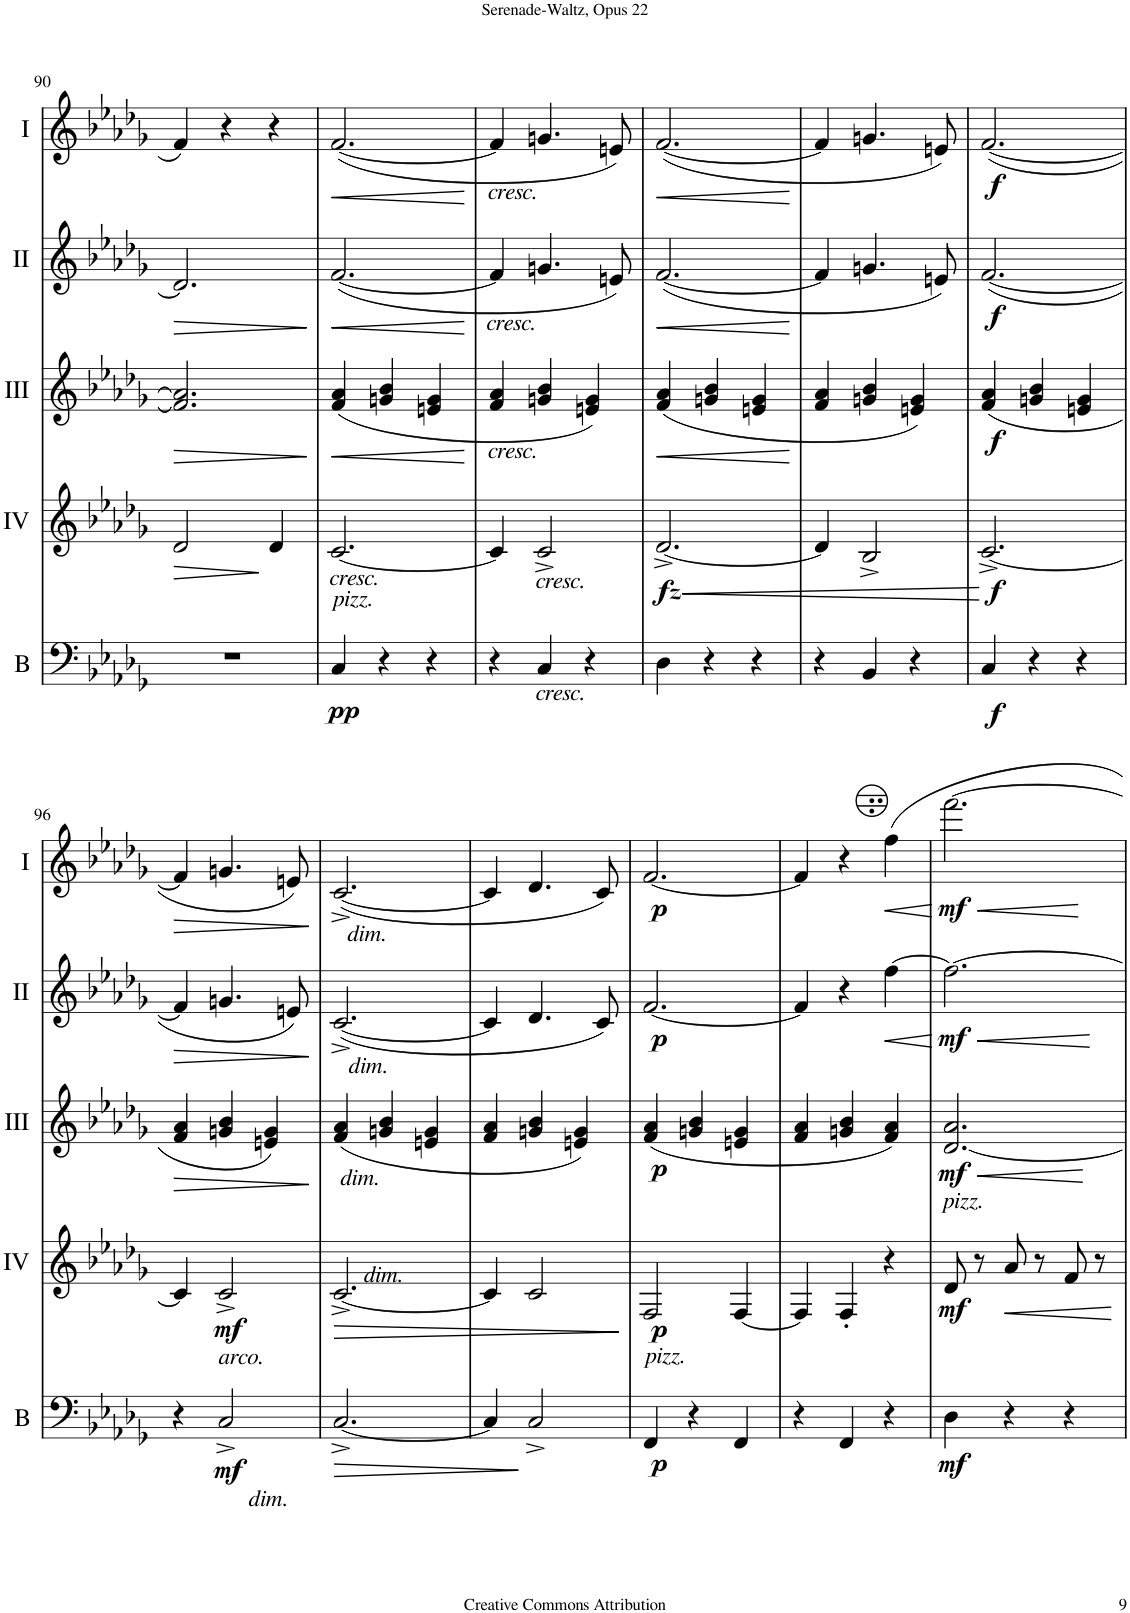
**kern	**dynam	**kern	**dynam	**kern	**dynam	**kern	**dynam	**kern	**dynam
*part5	*part5	*part4	*part4	*part3	*part3	*part2	*part2	*part1	*part1
*staff5	*staff5	*staff4	*staff4	*staff3	*staff3	*staff2	*staff2	*staff1	*staff1
*I"Bass	*	*I"Acc. 4	*	*I"Acc. 3	*	*I"Acc. 2	*	*I"Acc. 1	*
*I'B	*	*	*	*	*	*	*	*	*
!!LO:PB:g=z
*clefF4	*	*clefG2	*	*clefG2	*	*clefG2	*	*clefG2	*
*Trd7c12	*	*Trd7c12	*	*Trd7c12	*	*	*	*	*
*k[b-e-a-d-g-]	*	*k[b-e-a-d-g-]	*	*k[b-e-a-d-g-]	*	*k[b-e-a-d-g-]	*	*k[b-e-a-d-g-]	*
*M3/4	*	*M3/4	*	*M3/4	*	*M3/4	*	*M3/4	*
=90	=90	=90	=90	=90	=90	=90	=90	=90	=90
!	!	!	!LO:HP:b	!	!LO:HP:b	!	!LO:HP:b	!	!
2.r	.	2d-/	>	2.f/] 2.a-/]	>	2.d-/]	>	4f/	.
.	.	.	.	.	.	.	.	4r	.
.	.	4d-/	]	.	.	.	.	4r	.
.	.	.	.	.	]	.	]	.	.
=91	=91	=91	=91	=91	=91	=91	=91	=91	=91
!	!	!LO:TX:b:i:t=cresc.	!	!	!	!	!	!	!
!LO:TX:a:i:t=pizz.	!	!	!	!	!	!	!	!	!
!	!LO:DY:b	!	!	!	!LO:HP:b	!	!LO:HP:b	!	!LO:HP:b
4C/	pp	[2.c/	.	(4f/ 4a-/	<	([2.f/	<	([2.f/	<
4r	.	.	.	4gn/ 4b-/	.	.	.	.	.
4r	.	.	.	4en/ 4g/	.	.	.	.	.
.	.	.	.	.	[	.	[	.	[
=92	=92	=92	=92	=92	=92	=92	=92	=92	=92
!	!	!	!	!	!	!	!	!LO:TX:b:i:t=cresc.	!
!	!	!	!	!	!	!LO:TX:b:i:t=cresc.	!	!	!
!	!	!	!	!LO:TX:b:i:t=cresc.	!	!	!	!	!
4r	.	4c/]	.	4f/ 4a-/	.	4f/]	.	4f/]	.
!	!	!LO:TX:b:i:t=cresc.	!	!	!	!	!	!	!
!LO:TX:b:i:t=cresc.	!	!	!	!	!	!	!	!	!
4C/	.	2c^/	.	4gn/ 4b-/	.	4.gn/	.	4.gn/	.
4r	.	.	.	4en/ 4g/)	.	.	.	.	.
.	.	.	.	.	.	8en/)	.	8en/)	.
=93	=93	=93	=93	=93	=93	=93	=93	=93	=93
!	!	!	!LO:HP:b	!	!LO:HP:b	!	!LO:HP:b	!	!LO:HP:b
!	!	!	!LO:DY:n=1:b	!	!	!	!	!	!
4D-\	.	[2.d-^/	< fz	(4f/ 4a-/	<	([2.f/	<	([2.f/	<
4r	.	.	.	4gn/ 4b-/	.	.	.	.	.
4r	.	.	.	4en/ 4g/	.	.	.	.	.
.	.	.	.	.	[	.	[	.	[
=94	=94	=94	=94	=94	=94	=94	=94	=94	=94
4r	.	4d-/]	.	4f/ 4a-/	.	4f/]	.	4f/]	.
4BB-/	.	2B-^/	.	4gn/ 4b-/	.	4.gn/	.	4.gn/	.
4r	.	.	.	4en/ 4g/)	.	.	.	.	.
.	.	.	.	.	.	8en/)	.	8en/)	.
.	.	.	[	.	.	.	.	.	.
=95	=95	=95	=95	=95	=95	=95	=95	=95	=95
!	!LO:DY:b	!	!LO:DY:b	!	!LO:DY:b	!	!LO:DY:b	!	!LO:DY:b
4C/	f	[2.c^/	f	(4f/ 4a-/	f	([2.f/	f	([2.f/	f
4r	.	.	.	4gn/ 4b-/	.	.	.	.	.
4r	.	.	.	4en/ 4g/	.	.	.	.	.
!!LO:LB:g=z
=96	=96	=96	=96	=96	=96	=96	=96	=96	=96
!	!	!	!	!	!LO:HP:b	!	!LO:HP:b	!	!LO:HP:b
4r	.	4c/]	.	4f/ 4a-/	>	4f/]	>	4f/]	>
!LO:TX:b:i:t=dim.	!	!	!	!	!	!	!	!	!
!LO:TX:a:i:t=arco.	!	!	!	!	!	!	!	!	!
!	!LO:DY:b	!	!LO:DY:b	!	!	!	!	!	!
2C^/	mf	2c^/	mf	4gn/ 4b-/	.	4.gn/	.	4.gn/	.
.	.	.	.	4en/ 4g/)	.	.	.	.	.
.	.	.	.	.	.	8en/)	.	8en/)	.
.	.	.	.	.	]	.	]	.	]
=97	=97	=97	=97	=97	=97	=97	=97	=97	=97
!	!	!	!	!	!	!	!	!LO:TX:b:i:t=dim.	!
!	!	!	!	!	!	!LO:TX:b:i:t=dim.	!	!	!
!	!	!	!	!LO:TX:b:i:t=dim.	!	!	!	!	!
!	!	!LO:TX:a:i:t=dim.	!	!	!	!	!	!	!
!	!LO:HP:b	!	!LO:HP:b	!	!	!	!	!	!
[2.C^/	>	[2.c^/	>	(4f/ 4a-/	.	([2.c^/	.	([2.c^/	.
.	.	.	.	4gn/ 4b-/	.	.	.	.	.
.	.	.	.	4en/ 4g/	.	.	.	.	.
=98	=98	=98	=98	=98	=98	=98	=98	=98	=98
4C/]	.	4c/]	.	4f/ 4a-/	.	4c/]	.	4c/]	.
2C^/	]	2c/	.	4gn/ 4b-/	.	4.d-/	.	4.d-/	.
.	.	.	.	4en/ 4g/)	.	.	.	.	.
.	.	.	.	.	.	8c/)	.	8c/)	.
.	.	.	]	.	.	.	.	.	.
=99	=99	=99	=99	=99	=99	=99	=99	=99	=99
!LO:TX:a:i:t=pizz.	!	!	!	!	!	!	!	!	!
!	!LO:DY:b	!	!LO:DY:b	!	!LO:DY:b	!	!LO:DY:b	!	!LO:DY:b
4FF/	p	2F/	p	(4f/ 4a-/	p	[2.f/	p	[2.f/	p
4r	.	.	.	4gn/ 4b-/	.	.	.	.	.
4FF/	.	[4F/	.	4en/ 4g/	.	.	.	.	.
=100	=100	=100	=100	=100	=100	=100	=100	=100	=100
4r	.	4F/]	.	4f/ 4a-/	.	4f/]	.	4f/]	.
4FF/	.	4F'/	.	4gn/ 4b-/	.	4r	.	4r	.
!	!	!	!	!	!	!	!LO:HP:b	!	!LO:HP:b
4r	.	4r	.	4f/ 4a-/)	.	[4ff\	<	4ff\	<
.	.	.	.	.	.	.	[	.	[
=101	=101	=101	=101	=101	=101	=101	=101	=101	=101
!	!	!LO:TX:a:i:t=pizz.	!	!	!	!	!	!	!
!	!LO:DY:b	!	!LO:DY:b	!	!LO:HP:b	!	!LO:HP:b	!	!
!	!	!	!	!	!LO:DY:n=1:b	!	!LO:DY:n=1:b	!	!LO:DY:b
4D-\	mf	8d-/	mf	[2.d-/ 2.a-/	< mf	2.ff\_	< mf	[2.fff\	mf
.	.	8r	.	.	.	.	.	.	.
4r	.	8a-/	.	.	.	.	.	.	.
.	.	8r	.	.	.	.	.	.	.
4r	.	8f/	.	.	.	.	.	.	.
.	.	8r	.	.	.	.	.	.	.
.	.	.	.	.	[	.	[	.	.
=	=	=	=	=	=	=	=	=	=
*-	*-	*-	*-	*-	*-	*-	*-	*-	*-
